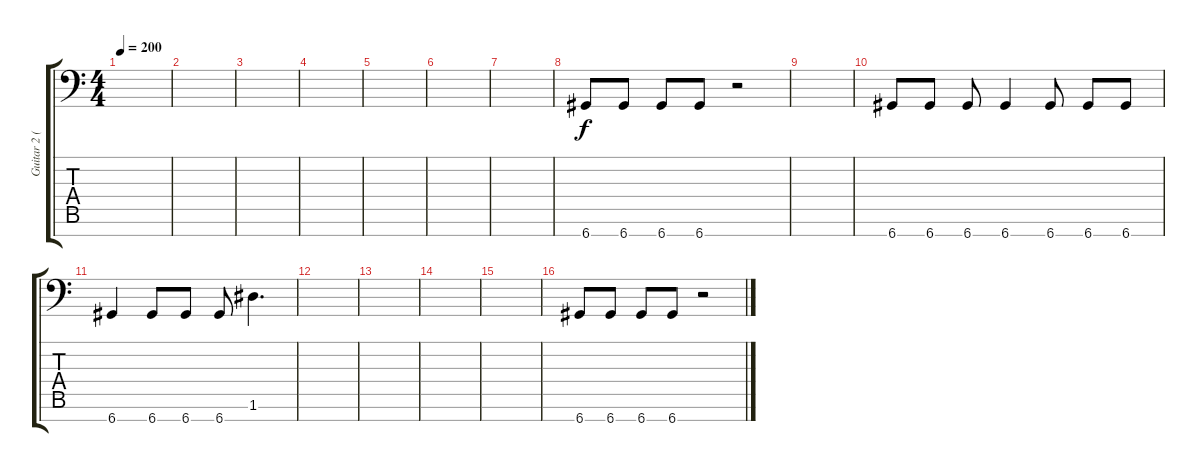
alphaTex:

\track ("Guitar 2 (8th string)" "Guitar 2 (") {instrument distortionguitar}
\staff {score tabs}
\tuning (D4 A3 F3 C3 G2 D2 D1) {hide}
\ts (4 4)
\tempo 200
\clef f4
\ks c
|
|
|
|
|
|
|
6.7.8 6.7.8 6.7.8 6.7.8 r.2 |
|
6.7.8 6.7.8 6.7.8 6.7.4 6.7.8 6.7.8 6.7.8 |
6.7.4 6.7.8 6.7.8 6.7.8 1.6.4{d} |
|
|
|
|
6.7.8 6.7.8 6.7.8 6.7.8 r.2
